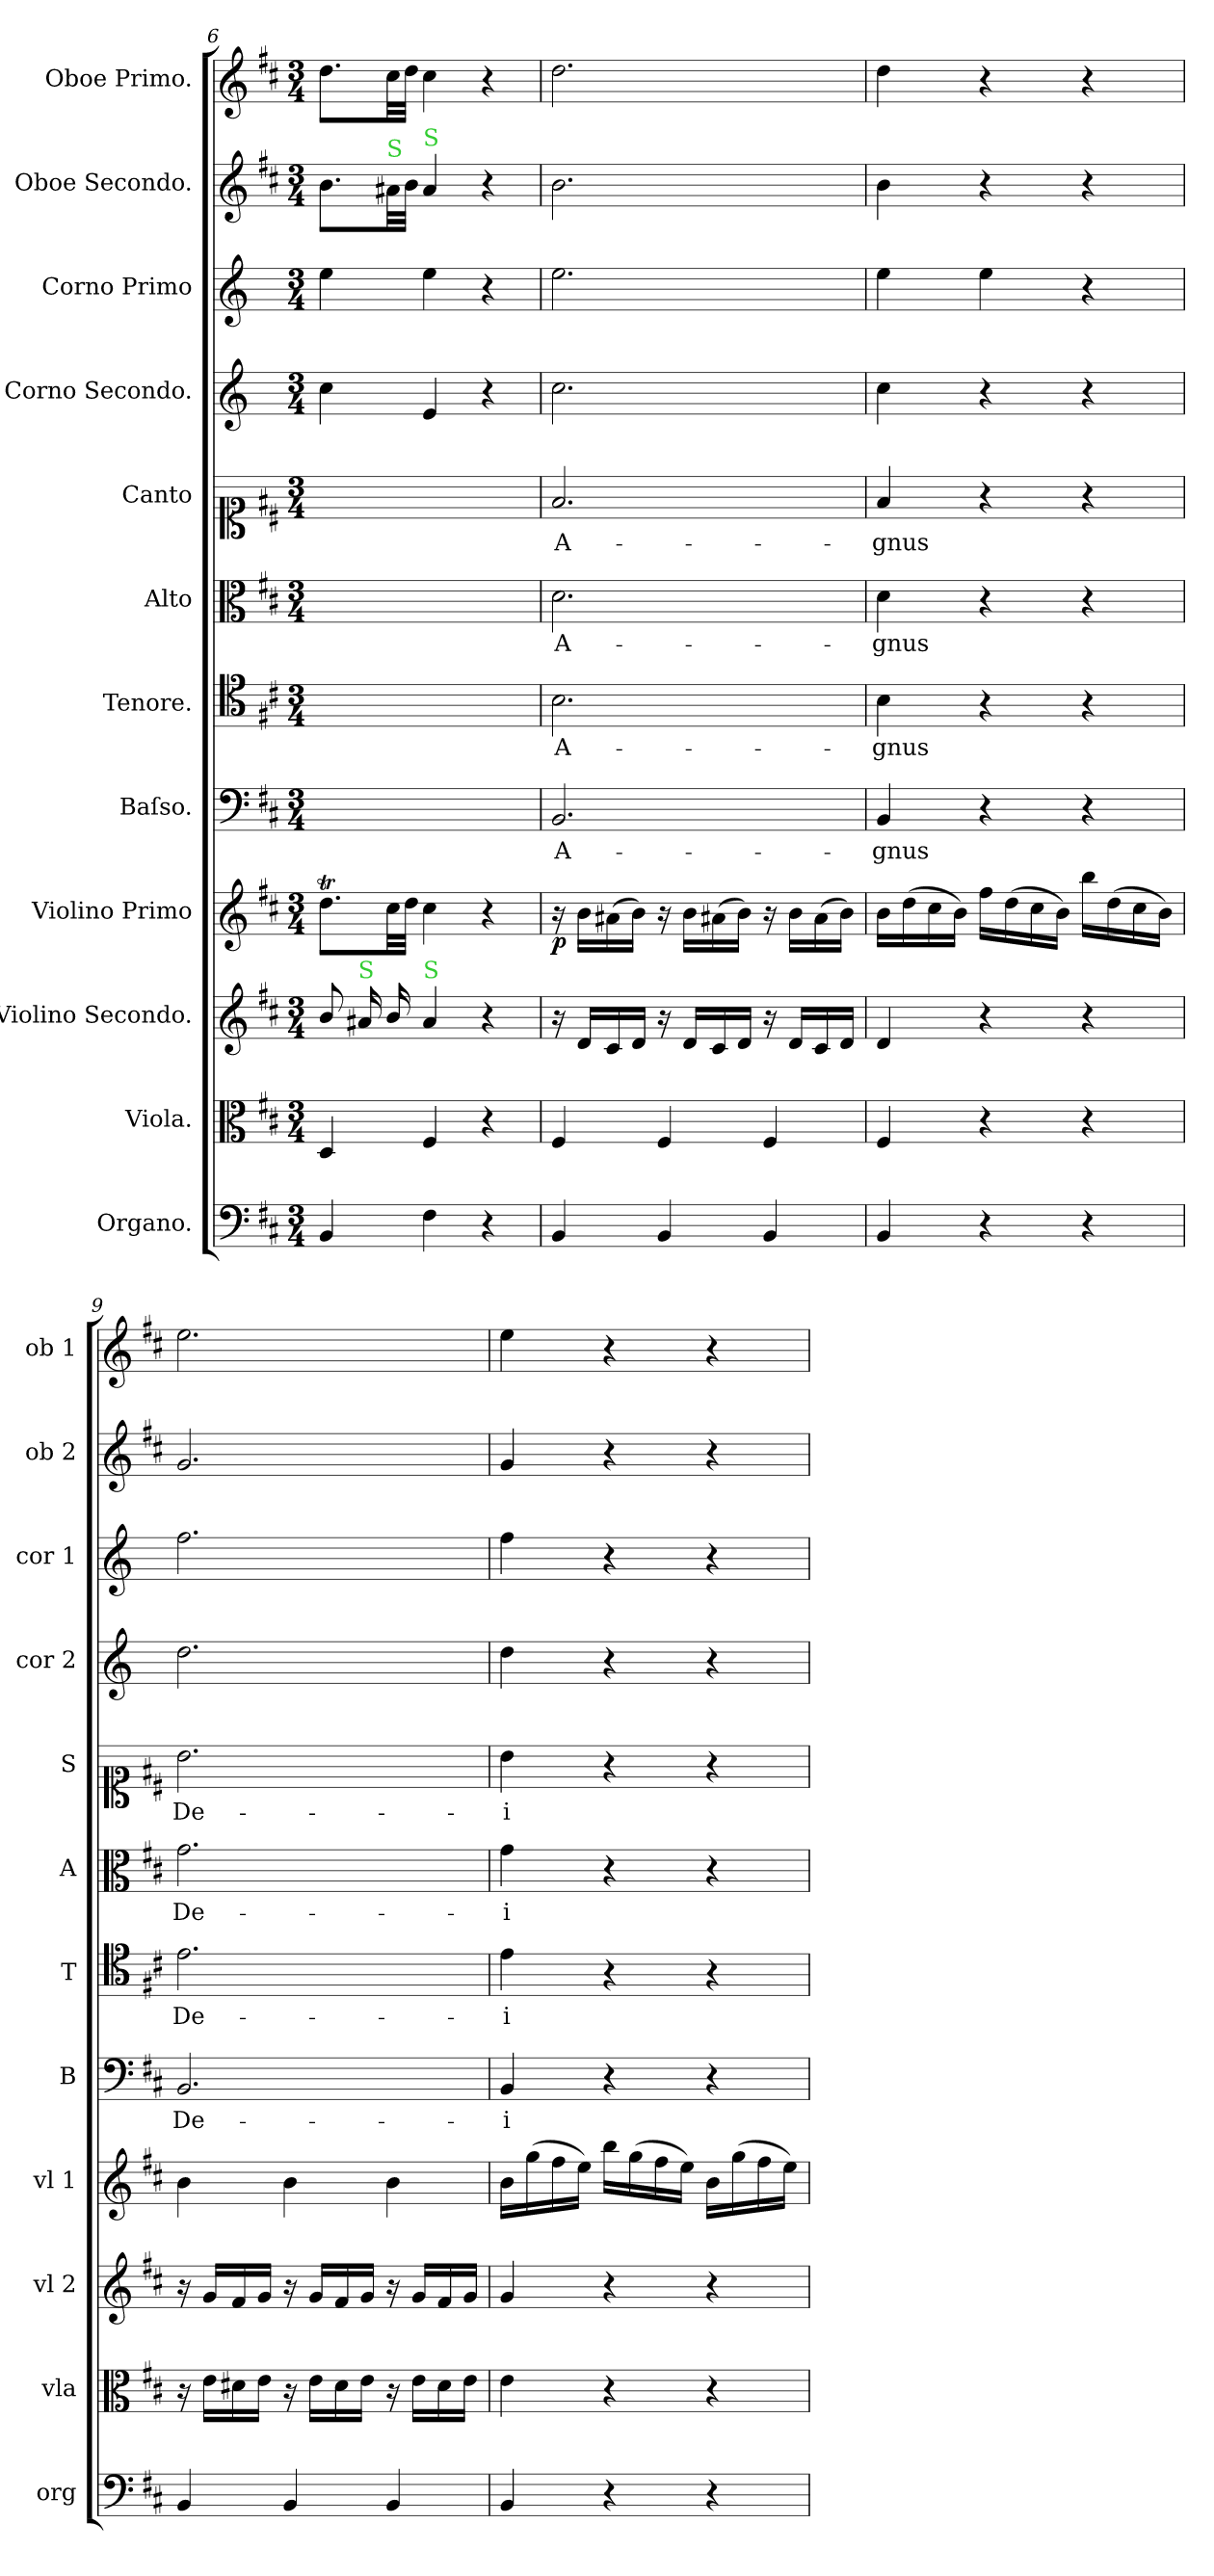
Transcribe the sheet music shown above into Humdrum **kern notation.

**kern	**kern	**kern	**kern	**dynam	**kern	**text	**kern	**text	**kern	**text	**kern	**text	**kern	**kern	**kern	**kern
*part12	*part11	*part10	*part9	*part9	*part8	*part8	*part7	*part7	*part6	*part6	*part5	*part5	*part4	*part3	*part2	*part1
*staff12	*staff11	*staff10	*staff9	*staff9	*staff8	*staff8	*staff7	*staff7	*staff6	*staff6	*staff5	*staff5	*staff4	*staff3	*staff2	*staff1
*I"Organo.	*I"Viola.	*I"Violino Secondo.	*I"Violino Primo	*	*I"Baſso.	*	*I"Tenore.	*	*I"Alto	*	*I"Canto	*	*I"Corno Secondo.	*I"Corno Primo	*I"Oboe Secondo.	*I"Oboe Primo.
*I'org	*I'vla	*I'vl 2	*I'vl 1	*	*I'B	*	*I'T	*	*I'A	*	*I'S	*	*I'cor 2	*I'cor 1	*I'ob 2	*I'ob 1
*clefF4	*clefC3	*clefG2	*clefG2	*	*clefF4	*	*clefC4	*	*clefC3	*	*clefC1	*	*clefG2	*clefG2	*clefG2	*clefG2
*	*	*	*	*	*	*	*	*	*	*	*	*	*ITrd6c10	*ITrd6c10	*	*
*k[f#c#]	*k[f#c#]	*k[f#c#]	*k[f#c#]	*	*k[f#c#]	*	*k[f#c#]	*	*k[f#c#]	*	*k[f#c#]	*	*k[f#c#]	*k[f#c#]	*k[f#c#]	*k[f#c#]
*b:	*b:	*b:	*b:	*	*b:	*	*b:	*	*b:	*	*b:	*	*b:	*b:	*b:	*b:
*M3/4	*M3/4	*M3/4	*M3/4	*	*M3/4	*	*M3/4	*	*M3/4	*	*M3/4	*	*M3/4	*M3/4	*M3/4	*M3/4
=6	=6	=6	=6	=6	=6	=6	=6	=6	=6	=6	=6	=6	=6	=6	=6	=6
4BB/	4D/	8b/	8.ddT\L	.	2.ryy	.	2.ryy	.	2.ryy	.	2.ryy	.	4d\	4f#\	8.b\L	8.dd\L
!	!	!LO:TX:a:color=limegreen:t=S	!	!	!	!	!	!	!	!	!	!	!	!	!	!
.	.	16a#X	.	.	.	.	.	.	.	.	.	.	.	.	.	.
!	!	!	!	!	!	!	!	!	!	!	!	!	!	!	!LO:TX:a:color=limegreen:t=S	!
.	.	16b/	32cc#\LL	.	.	.	.	.	.	.	.	.	.	.	32a#X\LL	32cc#\LL
.	.	.	32dd\JJJ	.	.	.	.	.	.	.	.	.	.	.	32b\JJJ	32dd\JJJ
!	!	!	!	!	!	!	!	!	!	!	!	!	!	!	!LO:TX:a:color=limegreen:t=S	!
!	!	!LO:TX:a:color=limegreen:t=S	!	!	!	!	!	!	!	!	!	!	!	!	!	!
4F#\	4F#/	4a#	4cc#\	.	.	.	.	.	.	.	.	.	4F#/	4f#\	4a#	4cc#\
4r	4r	4r	4r	.	.	.	.	.	.	.	.	.	4r	4r	4r	4r
=7	=7	=7	=7	=7	=7	=7	=7	=7	=7	=7	=7	=7	=7	=7	=7	=7
!	!	!	!	!LO:DY:b	!	!	!	!	!	!	!	!	!	!	!	!
4BB/	4F#/	16r	16r	p	2.BB/	A-	2.B\	A-	2.d\	A-	2.f#/	A-	2.d\	2.f#\	2.b\	2.dd\
.	.	16d/LL	16b\LL	.	.	.	.	.	.	.	.	.	.	.	.	.
.	.	16c#/	(>16a#X\	.	.	.	.	.	.	.	.	.	.	.	.	.
.	.	16d/JJ	16b\JJ)	.	.	.	.	.	.	.	.	.	.	.	.	.
4BB/	4F#/	16r	16r	.	.	.	.	.	.	.	.	.	.	.	.	.
.	.	16d/LL	16b\LL	.	.	.	.	.	.	.	.	.	.	.	.	.
.	.	16c#/	(>16a#X\	.	.	.	.	.	.	.	.	.	.	.	.	.
.	.	16d/JJ	16b\JJ)	.	.	.	.	.	.	.	.	.	.	.	.	.
4BB/	4F#/	16r	16r	.	.	.	.	.	.	.	.	.	.	.	.	.
.	.	16d/LL	16b\LL	.	.	.	.	.	.	.	.	.	.	.	.	.
.	.	16c#/	(>16a#\	.	.	.	.	.	.	.	.	.	.	.	.	.
.	.	16d/JJ	16b\JJ)	.	.	.	.	.	.	.	.	.	.	.	.	.
=8	=8	=8	=8	=8	=8	=8	=8	=8	=8	=8	=8	=8	=8	=8	=8	=8
4BB/	4F#/	4d/	16b\LL	.	4BB/	-gnus	4B\	-gnus	4d\	-gnus	4f#/	-gnus	4d\	4f#\	4b\	4dd\
.	.	.	(>16dd\	.	.	.	.	.	.	.	.	.	.	.	.	.
.	.	.	16cc#\	.	.	.	.	.	.	.	.	.	.	.	.	.
.	.	.	16b\JJ)	.	.	.	.	.	.	.	.	.	.	.	.	.
4r	4r	4r	16ff#\LL	.	4r	.	4r	.	4r	.	4r	.	4r	4f#\	4r	4r
.	.	.	(>16dd\	.	.	.	.	.	.	.	.	.	.	.	.	.
.	.	.	16cc#\	.	.	.	.	.	.	.	.	.	.	.	.	.
.	.	.	16b\JJ)	.	.	.	.	.	.	.	.	.	.	.	.	.
4r	4r	4r	16bb\LL	.	4r	.	4r	.	4r	.	4r	.	4r	4r	4r	4r
.	.	.	(>16dd\	.	.	.	.	.	.	.	.	.	.	.	.	.
.	.	.	16cc#\	.	.	.	.	.	.	.	.	.	.	.	.	.
.	.	.	16b\JJ)	.	.	.	.	.	.	.	.	.	.	.	.	.
=9	=9	=9	=9	=9	=9	=9	=9	=9	=9	=9	=9	=9	=9	=9	=9	=9
4BB/	16r	16r	4b\	.	2.BB/	De-	2.e\	De-	2.g\	De-	2.b\	De-	2.e\	2.g\	2.g/	2.ee\
.	16e\LL	16g/LL	.	.	.	.	.	.	.	.	.	.	.	.	.	.
.	16d#X\	16f#/	.	.	.	.	.	.	.	.	.	.	.	.	.	.
.	16e\JJ	16g/JJ	.	.	.	.	.	.	.	.	.	.	.	.	.	.
4BB/	16r	16r	4b\	.	.	.	.	.	.	.	.	.	.	.	.	.
.	16e\LL	16g/LL	.	.	.	.	.	.	.	.	.	.	.	.	.	.
.	16d#\	16f#/	.	.	.	.	.	.	.	.	.	.	.	.	.	.
.	16e\JJ	16g/JJ	.	.	.	.	.	.	.	.	.	.	.	.	.	.
4BB/	16r	16r	4b\	.	.	.	.	.	.	.	.	.	.	.	.	.
.	16e\LL	16g/LL	.	.	.	.	.	.	.	.	.	.	.	.	.	.
.	16d#\	16f#/	.	.	.	.	.	.	.	.	.	.	.	.	.	.
.	16e\JJ	16g/JJ	.	.	.	.	.	.	.	.	.	.	.	.	.	.
=10	=10	=10	=10	=10	=10	=10	=10	=10	=10	=10	=10	=10	=10	=10	=10	=10
4BB/	4e\	4g/	16b\LL	.	4BB/	-i	4e\	-i	4g\	-i	4b\	-i	4e\	4g\	4g/	4ee\
.	.	.	(>16gg\	.	.	.	.	.	.	.	.	.	.	.	.	.
.	.	.	16ff#\	.	.	.	.	.	.	.	.	.	.	.	.	.
.	.	.	16ee\JJ)	.	.	.	.	.	.	.	.	.	.	.	.	.
4r	4r	4r	16bb\LL	.	4r	.	4r	.	4r	.	4r	.	4r	4r	4r	4r
.	.	.	(>16gg\	.	.	.	.	.	.	.	.	.	.	.	.	.
.	.	.	16ff#\	.	.	.	.	.	.	.	.	.	.	.	.	.
.	.	.	16ee\JJ)	.	.	.	.	.	.	.	.	.	.	.	.	.
4r	4r	4r	16b\LL	.	4r	.	4r	.	4r	.	4r	.	4r	4r	4r	4r
.	.	.	(>16gg\	.	.	.	.	.	.	.	.	.	.	.	.	.
.	.	.	16ff#\	.	.	.	.	.	.	.	.	.	.	.	.	.
.	.	.	16ee\JJ)	.	.	.	.	.	.	.	.	.	.	.	.	.
=	=	=	=	=	=	=	=	=	=	=	=	=	=	=	=	=
*-	*-	*-	*-	*-	*-	*-	*-	*-	*-	*-	*-	*-	*-	*-	*-	*-
